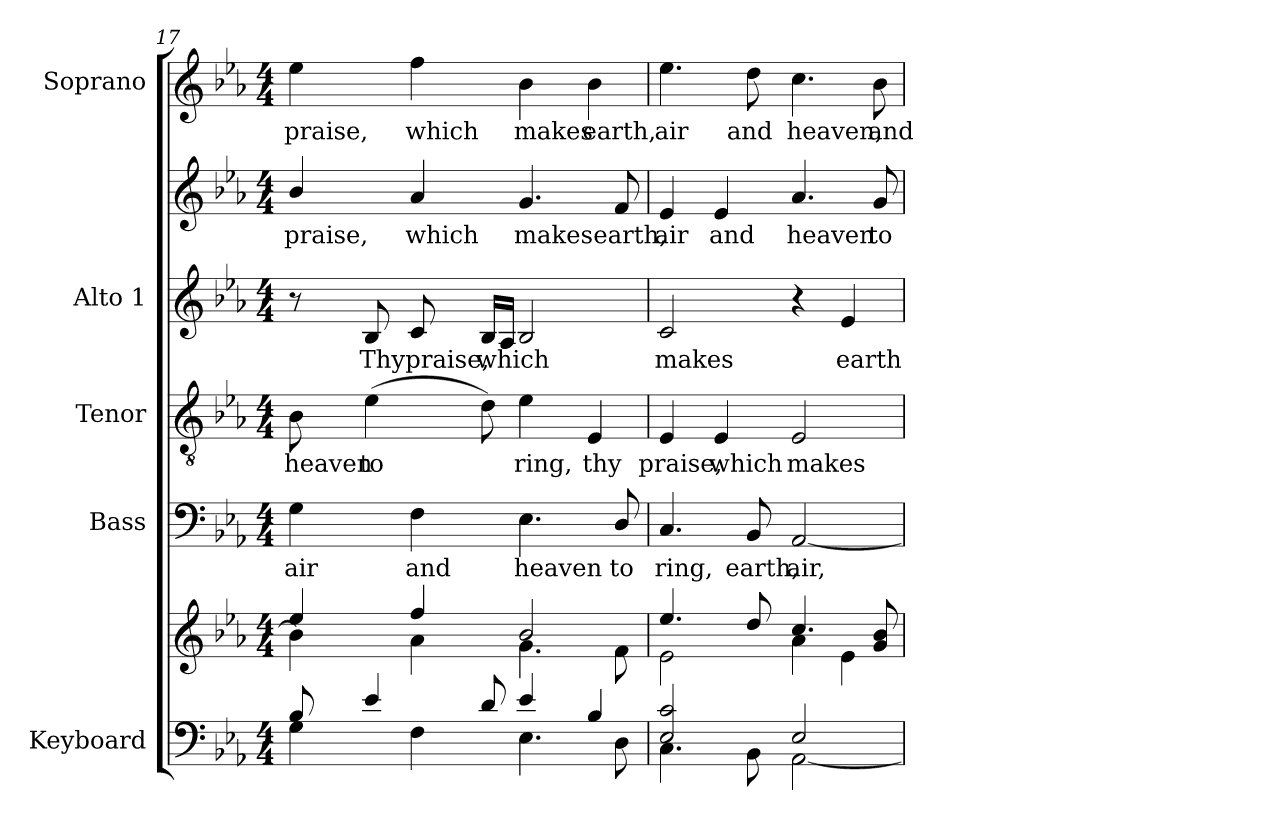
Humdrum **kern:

**kern	**kern	**kern	**text	**kern	**text	**kern	**text	**kern	**text	**kern	**text
*part5	*part5	*part4	*part4	*part3	*part3	*part2	*part2	*part2	*part2	*part1	*part1
*staff7	*staff6	*staff5	*staff5	*staff4	*staff4	*staff3	*staff3	*staff2	*staff2	*staff1	*staff1
*I"Keyboard	*	*I"Bass	*	*I"Tenor	*	*I"Alto 1	*	*	*	*I"Soprano	*
*	*	*I'B	*	*I'T	*	*I'A1	*	*	*	*I'S	*
*clefF4	*clefG2	*clefF4	*	*clefGv2	*	*clefG2	*	*clefG2	*	*clefG2	*
*k[b-e-a-]	*k[b-e-a-]	*k[b-e-a-]	*	*k[b-e-a-]	*	*k[b-e-a-]	*	*k[b-e-a-]	*	*k[b-e-a-]	*
*E-:	*E-:	*E-:	*	*E-:	*	*E-:	*	*E-:	*	*E-:	*
*M4/4	*M4/4	*M4/4	*	*M4/4	*	*M4/4	*	*M4/4	*	*M4/4	*
=17	=17	=17	=17	=17	=17	=17	=17	=17	=17	=17	=17
*^	*^	*	*	*	*	*	*	*	*	*	*
!	!	!	!	!	!LO:LY:b	!	!LO:LY:b	!	!	!	!LO:LY:b	!	!LO:LY:b
8B-/	4G\	4ee-/	4b-\]	4G	air	8B-	heaven	8r	.	4b-/	praise,	4ee-	praise,
!	!	!	!	!	!	!	!LO:LY:b	!	!LO:LY:b	!	!	!	!
4e-/	.	.	.	.	.	(>4e-	to	8B-	Thy	.	.	.	.
!	!	!	!	!	!LO:LY:b	!	!	!	!LO:LY:b	!	!LO:LY:b	!	!LO:LY:b
.	4F\	4ff/	4a-\	4F	and	.	.	8c	praise,	4a-	which	4ff	which
!	!	!	!	!	!	!	!	!	!LO:LY:b	!	!	!	!
8d/	.	.	.	.	.	8d)	.	16B-LL	which	.	.	.	.
.	.	.	.	.	.	.	.	16A-JJ	.	.	.	.	.
!	!	!	!	!	!LO:LY:b	!	!LO:LY:b	!	!	!	!LO:LY:b	!	!LO:LY:b
4e-/	4.E-\	2b-/	4.g\	4.E-	heaven	4e-	ring,	2B-	.	4.g	makes	4b-	makes
!	!	!	!	!	!	!	!LO:LY:b	!	!	!	!	!	!LO:LY:b
4B-/	.	.	.	.	.	4E-	thy	.	.	.	.	4b-	earth,
!	!	!	!	!	!LO:LY:b	!	!	!	!	!	!LO:LY:b	!	!
.	8D\	.	8f\	8D/	to	.	.	.	.	8f	earth,	.	.
=18	=18	=18	=18	=18	=18	=18	=18	=18	=18	=18	=18	=18	=18
!	!	!	!	!	!LO:LY:b	!	!LO:LY:b	!	!LO:LY:b	!	!LO:LY:b	!	!LO:LY:b
2E-/ 2c/	4.C\	4.ee-/	2e-\	4.C	ring,	4E-	praise,	2c	makes	4e-	air	4.ee-	air
!	!	!	!	!	!	!	!LO:LY:b	!	!	!	!LO:LY:b	!	!
.	.	.	.	.	.	4E-	which	.	.	4e-	and	.	.
!	!	!	!	!	!LO:LY:b	!	!	!	!	!	!	!	!LO:LY:b
.	8BB-\	8dd/	.	8BB-	earth,	.	.	.	.	.	.	8dd	and
!	!	!	!	!	!LO:LY:b	!	!LO:LY:b	!	!	!	!LO:LY:b	!	!LO:LY:b
2E-/	[2AA-\	4.cc/	4a-\	[2AA-	air,	2E-	makes	4r	.	4.a-	heaven	4.cc	heaven,
!	!	!	!	!	!	!	!	!	!LO:LY:b	!	!	!	!
.	.	.	4e-\	.	.	.	.	4e-	earth	.	.	.	.
!	!	!	!	!	!	!	!	!	!	!	!LO:LY:b	!	!LO:LY:b
.	.	8g/ 8b-/	.	.	.	.	.	.	.	8g	to	8b-	and
*v	*v	*	*	*	*	*	*	*	*	*	*	*	*
*	*v	*v	*	*	*	*	*	*	*	*	*	*
=	=	=	=	=	=	=	=	=	=	=	=
*-	*-	*-	*-	*-	*-	*-	*-	*-	*-	*-	*-
